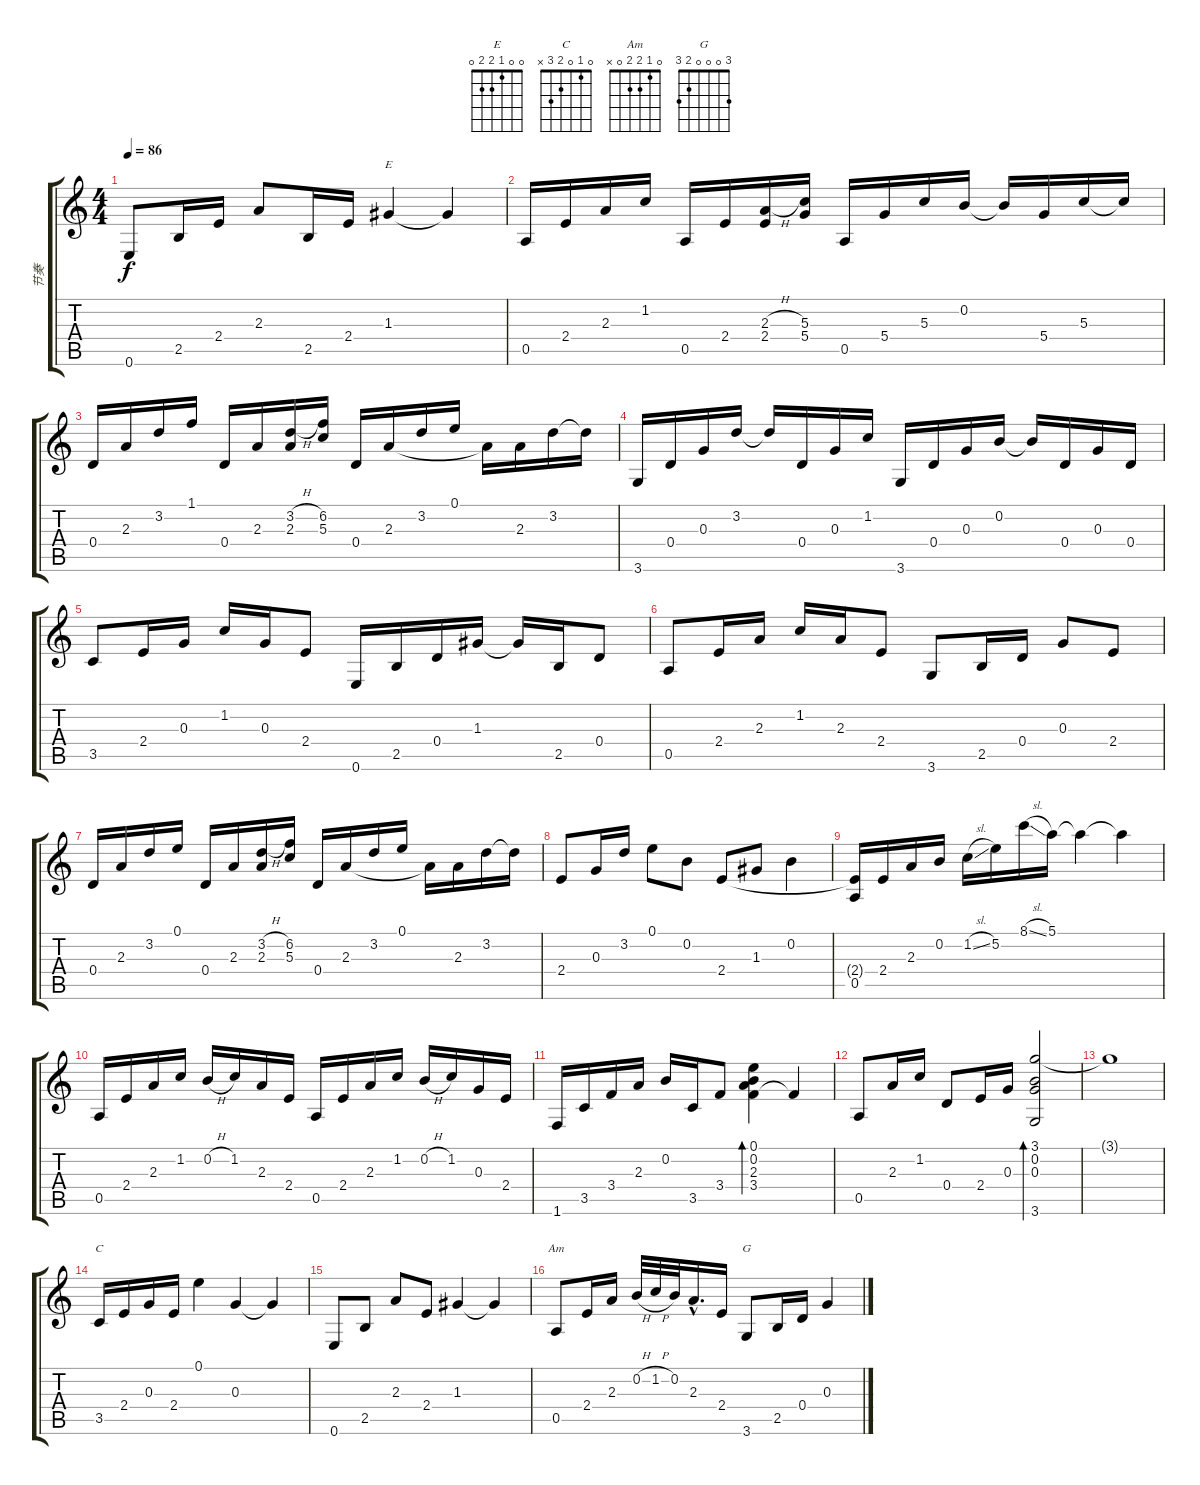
\track ("节奏" "节奏") {instrument acousticguitarsteel}
\staff {score tabs}
\tuning (E4 B3 G3 D3 A2 E2) {hide}
\chord ("E" 0 0 1 2 2 0)
\chord ("C" 0 1 0 2 3 x)
\chord ("Am" 0 1 2 2 0 x)
\chord ("G" 3 0 0 0 2 3)
\ts (4 4)
\tempo 86
\clef g2
\ks c
0.6.8{dy f} 2.5.16 2.4.16 2.3.8 2.5.16 2.4.16 1.3.4{ch "E"} 1.3{t}.4 |
0.5.16 2.4.16 2.3.16 1.2.16 0.5.16 2.4.16 (2.3{h} 2.4).16 (5.3 5.4).16 0.5.16 5.4.16 5.3.16 0.2.16 0.2{t}.16 5.4.16 5.3.16 5.3{t}.16 |
0.4.16 2.3.16 3.2.16 1.1.16 0.4.16 2.3.16 (3.2{h} 2.3).16 (6.2 5.3).16 0.4.16 2.3.16 3.2.16 0.1.16 2.3{t}.16 2.3.16 3.2.16 3.2{t}.16 |
3.6.16 0.4.16 0.3.16 3.2.16 3.2{t}.16 0.4.16 0.3.16 1.2.16 3.6.16 0.4.16 0.3.16 0.2.16 0.2{t}.16 0.4.16 0.3.16 0.4.16 |
3.5.8 2.4.16 0.3.16 1.2.16 0.3.16 2.4.8 0.6.16 2.5.16 0.4.16 1.3.16 1.3{t}.16 2.5.16 0.4.8 |
0.5.8 2.4.16 2.3.16 1.2.16 2.3.16 2.4.8 3.6.8 2.5.16 0.4.16 0.3.8 2.4.8 |
0.4.16 2.3.16 3.2.16 0.1.16 0.4.16 2.3.16 (3.2{h} 2.3).16 (6.2 5.3).16 0.4.16 2.3.16 3.2.16 0.1.16 2.3{t}.16 2.3.16 3.2.16 3.2{t}.16 |
2.4.8 0.3.16 3.2.16 0.1.8 0.2.8 2.4.8 1.3.8 0.2.4 |
(2.4{t} 0.5).16 2.4.16 2.3.16 0.2.16 1.2{sl}.16 5.2.16 8.1{sl}.16 5.1.16 5.1{t}.4 5.1{t}.4 |
0.5.16 2.4.16 2.3.16 1.2.16 0.2{h}.16 1.2.16 2.3.16 2.4.16 0.5.16 2.4.16 2.3.16 1.2.16 0.2{h}.16 1.2.16 0.3.16 2.4.16 |
1.6.16 3.5.16 3.4.16 2.3.16 0.2.16 3.5.16 3.4.8 (0.1 0.2 2.3 3.4).4{bd 60} 3.4{t}.4 |
0.5.8 2.3.16 1.2.16 0.4.8 2.4.16 0.3.16 (3.1 0.2 0.3 3.6).2{bd 60} |
3.1{t}.1 |
3.5.16{ch "C"} 2.4.16 0.3.16 2.4.16 0.1.4 0.3.4 0.3{t}.4 |
0.6.8 2.5.8 2.3.8 2.4.8 1.3.4 1.3{t}.4 |
0.5.8{ch "Am"} 2.4.16 2.3.16 0.2{h}.32 1.2{h}.32 0.2.32 2.3{hac}.16{d} 2.4.16 3.6.8{ch "G"} 2.5.16 0.4.16 0.3.4
